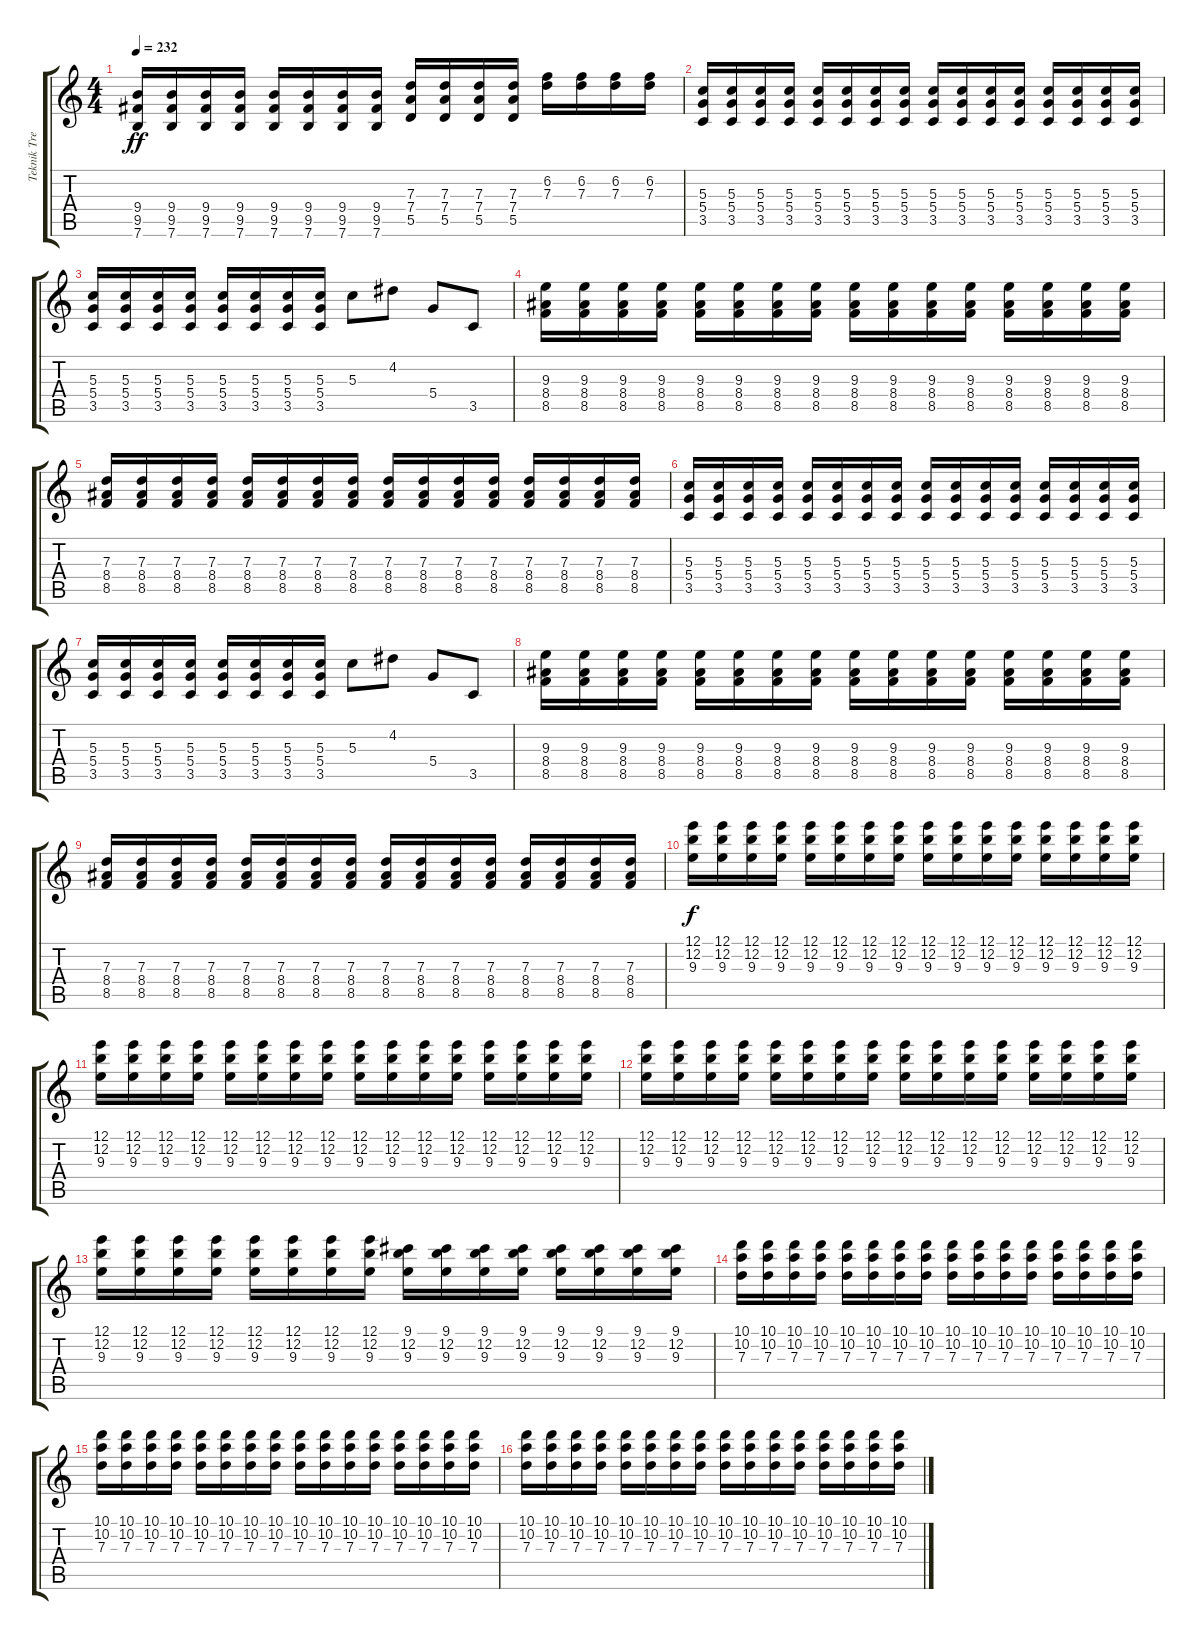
\track ("Teknik Tremolo Guitar" "Teknik Tre") {instrument distortionguitar}
\staff {score tabs}
\tuning (E4 B3 G3 D3 A2 E2) {hide}
\ts (4 4)
\tempo 232
\clef g2
\ks c
(9.4 9.5 7.6).16{dy ff} (9.4 9.5 7.6).16 (9.4 9.5 7.6).16 (9.4 9.5 7.6).16 (9.4 9.5 7.6).16 (9.4 9.5 7.6).16 (9.4 9.5 7.6).16 (9.4 9.5 7.6).16 (7.3 7.4 5.5).16 (7.3 7.4 5.5).16 (7.3 7.4 5.5).16 (7.3 7.4 5.5).16 (6.2 7.3).16 (6.2 7.3).16 (6.2 7.3).16 (6.2 7.3).16 |
(5.3 5.4 3.5).16 (5.3 5.4 3.5).16 (5.3 5.4 3.5).16 (5.3 5.4 3.5).16 (5.3 5.4 3.5).16 (5.3 5.4 3.5).16 (5.3 5.4 3.5).16 (5.3 5.4 3.5).16 (5.3 5.4 3.5).16 (5.3 5.4 3.5).16 (5.3 5.4 3.5).16 (5.3 5.4 3.5).16 (5.3 5.4 3.5).16 (5.3 5.4 3.5).16 (5.3 5.4 3.5).16 (5.3 5.4 3.5).16 |
(5.3 5.4 3.5).16 (5.3 5.4 3.5).16 (5.3 5.4 3.5).16 (5.3 5.4 3.5).16 (5.3 5.4 3.5).16 (5.3 5.4 3.5).16 (5.3 5.4 3.5).16 (5.3 5.4 3.5).16 5.3.8 4.2.8 5.4.8 3.5.8 |
(9.3 8.4 8.5).16 (9.3 8.4 8.5).16 (9.3 8.4 8.5).16 (9.3 8.4 8.5).16 (9.3 8.4 8.5).16 (9.3 8.4 8.5).16 (9.3 8.4 8.5).16 (9.3 8.4 8.5).16 (9.3 8.4 8.5).16 (9.3 8.4 8.5).16 (9.3 8.4 8.5).16 (9.3 8.4 8.5).16 (9.3 8.4 8.5).16 (9.3 8.4 8.5).16 (9.3 8.4 8.5).16 (9.3 8.4 8.5).16 |
(7.3 8.4 8.5).16 (7.3 8.4 8.5).16 (7.3 8.4 8.5).16 (7.3 8.4 8.5).16 (7.3 8.4 8.5).16 (7.3 8.4 8.5).16 (7.3 8.4 8.5).16 (7.3 8.4 8.5).16 (7.3 8.4 8.5).16 (7.3 8.4 8.5).16 (7.3 8.4 8.5).16 (7.3 8.4 8.5).16 (7.3 8.4 8.5).16 (7.3 8.4 8.5).16 (7.3 8.4 8.5).16 (7.3 8.4 8.5).16 |
(5.3 5.4 3.5).16 (5.3 5.4 3.5).16 (5.3 5.4 3.5).16 (5.3 5.4 3.5).16 (5.3 5.4 3.5).16 (5.3 5.4 3.5).16 (5.3 5.4 3.5).16 (5.3 5.4 3.5).16 (5.3 5.4 3.5).16 (5.3 5.4 3.5).16 (5.3 5.4 3.5).16 (5.3 5.4 3.5).16 (5.3 5.4 3.5).16 (5.3 5.4 3.5).16 (5.3 5.4 3.5).16 (5.3 5.4 3.5).16 |
(5.3 5.4 3.5).16 (5.3 5.4 3.5).16 (5.3 5.4 3.5).16 (5.3 5.4 3.5).16 (5.3 5.4 3.5).16 (5.3 5.4 3.5).16 (5.3 5.4 3.5).16 (5.3 5.4 3.5).16 5.3.8 4.2.8 5.4.8 3.5.8 |
(9.3 8.4 8.5).16 (9.3 8.4 8.5).16 (9.3 8.4 8.5).16 (9.3 8.4 8.5).16 (9.3 8.4 8.5).16 (9.3 8.4 8.5).16 (9.3 8.4 8.5).16 (9.3 8.4 8.5).16 (9.3 8.4 8.5).16 (9.3 8.4 8.5).16 (9.3 8.4 8.5).16 (9.3 8.4 8.5).16 (9.3 8.4 8.5).16 (9.3 8.4 8.5).16 (9.3 8.4 8.5).16 (9.3 8.4 8.5).16 |
(7.3 8.4 8.5).16 (7.3 8.4 8.5).16 (7.3 8.4 8.5).16 (7.3 8.4 8.5).16 (7.3 8.4 8.5).16 (7.3 8.4 8.5).16 (7.3 8.4 8.5).16 (7.3 8.4 8.5).16 (7.3 8.4 8.5).16 (7.3 8.4 8.5).16 (7.3 8.4 8.5).16 (7.3 8.4 8.5).16 (7.3 8.4 8.5).16 (7.3 8.4 8.5).16 (7.3 8.4 8.5).16 (7.3 8.4 8.5).16 |
(12.1 12.2 9.3).16{dy f} (12.1 12.2 9.3).16 (12.1 12.2 9.3).16 (12.1 12.2 9.3).16 (12.1 12.2 9.3).16 (12.1 12.2 9.3).16 (12.1 12.2 9.3).16 (12.1 12.2 9.3).16 (12.1 12.2 9.3).16 (12.1 12.2 9.3).16 (12.1 12.2 9.3).16 (12.1 12.2 9.3).16 (12.1 12.2 9.3).16 (12.1 12.2 9.3).16 (12.1 12.2 9.3).16 (12.1 12.2 9.3).16 |
(12.1 12.2 9.3).16 (12.1 12.2 9.3).16 (12.1 12.2 9.3).16 (12.1 12.2 9.3).16 (12.1 12.2 9.3).16 (12.1 12.2 9.3).16 (12.1 12.2 9.3).16 (12.1 12.2 9.3).16 (12.1 12.2 9.3).16 (12.1 12.2 9.3).16 (12.1 12.2 9.3).16 (12.1 12.2 9.3).16 (12.1 12.2 9.3).16 (12.1 12.2 9.3).16 (12.1 12.2 9.3).16 (12.1 12.2 9.3).16 |
(12.1 12.2 9.3).16 (12.1 12.2 9.3).16 (12.1 12.2 9.3).16 (12.1 12.2 9.3).16 (12.1 12.2 9.3).16 (12.1 12.2 9.3).16 (12.1 12.2 9.3).16 (12.1 12.2 9.3).16 (12.1 12.2 9.3).16 (12.1 12.2 9.3).16 (12.1 12.2 9.3).16 (12.1 12.2 9.3).16 (12.1 12.2 9.3).16 (12.1 12.2 9.3).16 (12.1 12.2 9.3).16 (12.1 12.2 9.3).16 |
(12.1 12.2 9.3).16 (12.1 12.2 9.3).16 (12.1 12.2 9.3).16 (12.1 12.2 9.3).16 (12.1 12.2 9.3).16 (12.1 12.2 9.3).16 (12.1 12.2 9.3).16 (12.1 12.2 9.3).16 (9.1 12.2 9.3).16 (9.1 12.2 9.3).16 (9.1 12.2 9.3).16 (9.1 12.2 9.3).16 (9.1 12.2 9.3).16 (9.1 12.2 9.3).16 (9.1 12.2 9.3).16 (9.1 12.2 9.3).16 |
(10.1 10.2 7.3).16 (10.1 10.2 7.3).16 (10.1 10.2 7.3).16 (10.1 10.2 7.3).16 (10.1 10.2 7.3).16 (10.1 10.2 7.3).16 (10.1 10.2 7.3).16 (10.1 10.2 7.3).16 (10.1 10.2 7.3).16 (10.1 10.2 7.3).16 (10.1 10.2 7.3).16 (10.1 10.2 7.3).16 (10.1 10.2 7.3).16 (10.1 10.2 7.3).16 (10.1 10.2 7.3).16 (10.1 10.2 7.3).16 |
(10.1 10.2 7.3).16 (10.1 10.2 7.3).16 (10.1 10.2 7.3).16 (10.1 10.2 7.3).16 (10.1 10.2 7.3).16 (10.1 10.2 7.3).16 (10.1 10.2 7.3).16 (10.1 10.2 7.3).16 (10.1 10.2 7.3).16 (10.1 10.2 7.3).16 (10.1 10.2 7.3).16 (10.1 10.2 7.3).16 (10.1 10.2 7.3).16 (10.1 10.2 7.3).16 (10.1 10.2 7.3).16 (10.1 10.2 7.3).16 |
(10.1 10.2 7.3).16 (10.1 10.2 7.3).16 (10.1 10.2 7.3).16 (10.1 10.2 7.3).16 (10.1 10.2 7.3).16 (10.1 10.2 7.3).16 (10.1 10.2 7.3).16 (10.1 10.2 7.3).16 (10.1 10.2 7.3).16 (10.1 10.2 7.3).16 (10.1 10.2 7.3).16 (10.1 10.2 7.3).16 (10.1 10.2 7.3).16 (10.1 10.2 7.3).16 (10.1 10.2 7.3).16 (10.1 10.2 7.3).16
